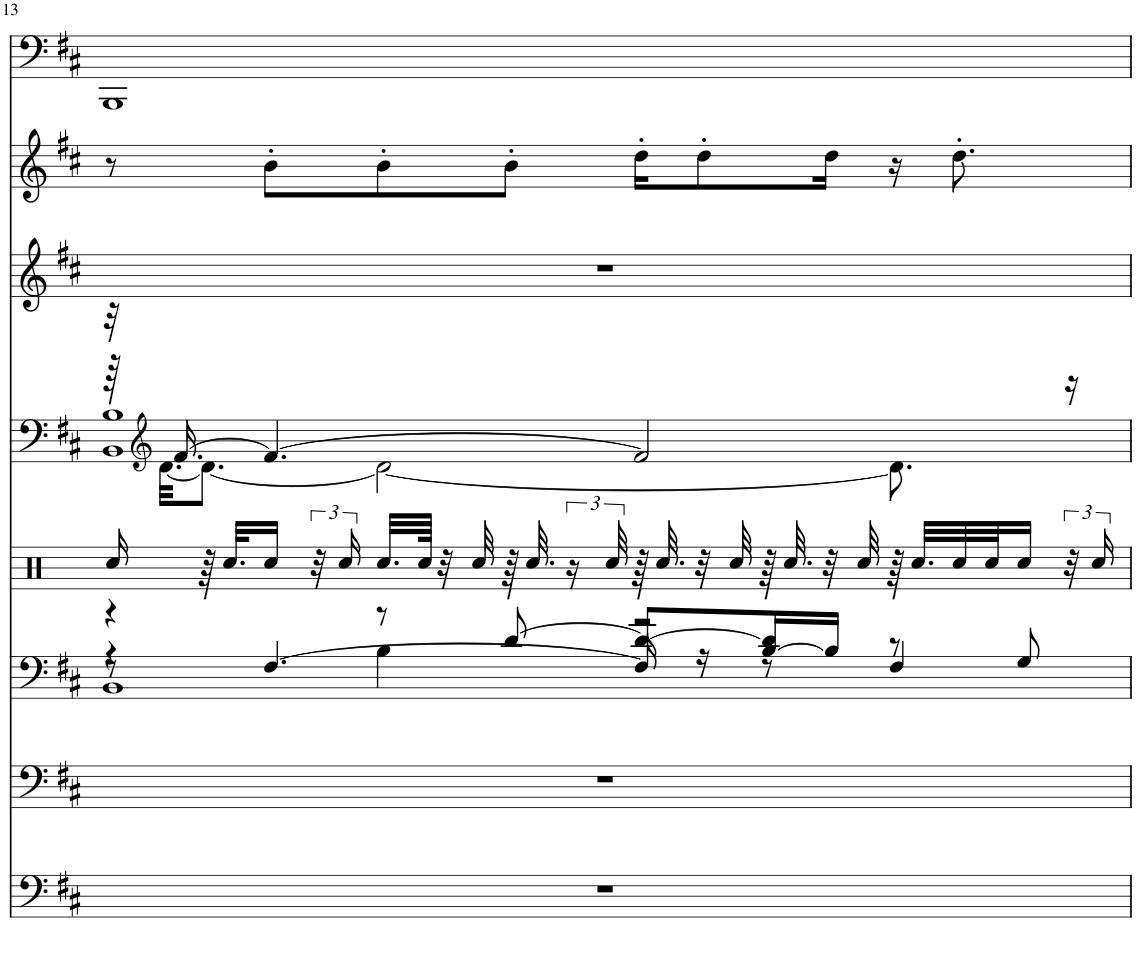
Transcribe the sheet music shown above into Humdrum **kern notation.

**kern	**kern	**kern	**kern	**kern	**kern	**kern	**kern
*part8	*part7	*part6	*part5	*part4	*part3	*part2	*part1
*staff8	*staff7	*staff6	*staff5	*staff4	*staff3	*staff2	*staff1
*I"Overdrive Gtr	*I"DistortionGtr	*I"Clean Guitar	*I"Percussion	*I"Steel Gtr.	*I"Jazz Guitar	*I"Calliope	*I"Fingered Bass
!!LO:PB:g=z
*clefF4	*clefF4	*clefF4	*clefX	*clefG2	*clefG2	*clefG2	*clefF4
*k[f#c#]	*k[f#c#]	*k[f#c#]	*k[]	*k[f#c#]	*k[f#c#]	*k[f#c#]	*k[f#c#]
*M4/4	*M4/4	*M4/4	*M4/4	*M4/4	*M4/4	*M4/4	*M4/4
=13	=13	=13	=13	=13	=13	=13	=13
*	*	*^	*	*^	*	*	*
*	*	*	*^	*	*	*^	*	*	*
*	*	*	*	*^	*	*	*	*	*	*	*
1r	1r	4r	4r	8r	1BB	16Rcc/	32r	64r	1BB 1B	1r	8r	1BBB
*	*	*	*	*	*	*	*clefG2	*	*	*	*	*
.	.	.	.	.	.	.	.	[32.d\KKL	.	.	.	.
.	.	.	.	.	.	.	[16.f#/	.	.	.	.	.
.	.	.	.	.	.	64r	.	8.d\J_	.	.	.	.
.	.	.	.	.	.	32.Rcc/KLL	.	.	.	.	.	.
.	.	.	.	[4.F#/	.	16Rcc/JJ	4.f#/_	.	.	.	8b'\L	.
.	.	.	.	.	.	48r	.	.	.	.	.	.
.	.	.	.	.	.	24Rcc/	.	.	.	.	.	.
.	.	8r	4B\	.	.	32.Rcc/LLL	.	2d\_	.	.	8b'\	.
.	.	.	.	.	.	64Rcc/JJJk	.	.	.	.	.	.
.	.	.	.	.	.	32r	.	.	.	.	.	.
.	.	.	.	.	.	32Rcc/	.	.	.	.	.	.
.	.	[8d/	.	.	.	64r	.	.	.	.	8b'\J	.
.	.	.	.	.	.	32.Rcc/	.	.	.	.	.	.
.	.	.	.	.	.	24r	.	.	.	.	.	.
.	.	.	.	.	.	48Rcc/	.	.	.	.	.	.
.	.	8d/L_	2r	16F#/]	.	64r	2f#/]	.	.	.	16dd'\KL	.
.	.	.	.	.	.	32.Rcc/	.	.	.	.	.	.
.	.	.	.	16r	.	32r	.	.	.	.	8dd'\	.
.	.	.	.	.	.	32Rcc/	.	.	.	.	.	.
.	.	[16B/ 16d/]L	.	8r	.	64r	.	.	.	.	.	.
.	.	.	.	.	.	32.Rcc/	.	.	.	.	.	.
.	.	16B/JJ]	.	.	.	32r	.	.	.	.	16dd\Jk	.
.	.	.	.	.	.	32Rcc/	.	.	.	.	.	.
.	.	8r	.	4F#/	.	64r	.	8.d\]	.	.	16r	.
.	.	.	.	.	.	32.Rcc/LLL	.	.	.	.	.	.
.	.	.	.	.	.	32Rcc/	.	.	.	.	8.dd'\	.
.	.	.	.	.	.	32Rcc/J	.	.	.	.	.	.
.	.	8G/	.	.	.	16Rcc/JJ	.	.	.	.	.	.
.	.	.	.	.	.	48r	.	16r	.	.	.	.
.	.	.	.	.	.	24Rcc/	.	.	.	.	.	.
*	*	*v	*v	*v	*v	*	*v	*v	*v	*	*	*
=	=	=	=	=	=	=	=
*-	*-	*-	*-	*-	*-	*-	*-
